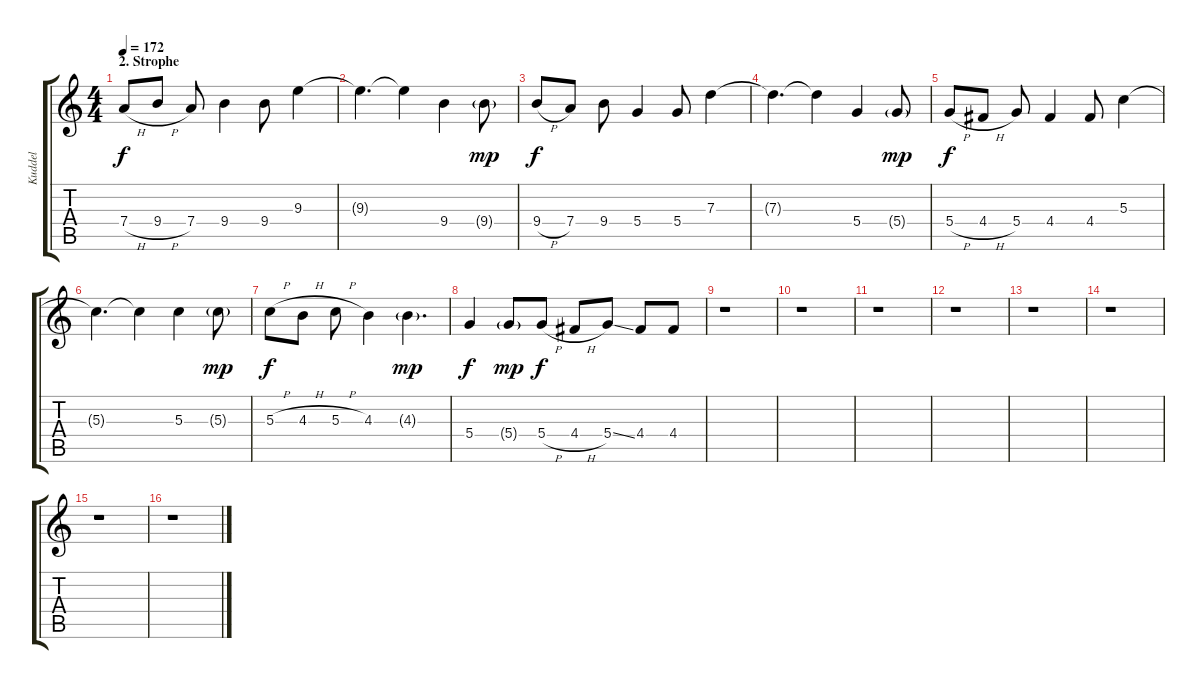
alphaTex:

\track ("Kuddel" "Kuddel") {instrument electricguitarclean}
\staff {score tabs}
\tuning (E4 B3 G3 D3 A2 E2) {hide}
\ts (4 4)
\section ("" "2. Strophe")
\tempo 172
\clef g2
\ks c
7.4{h}.8{dy f} 9.4{h}.8 7.4.8 9.4.4 9.4.8 9.3.4 |
9.3{t}.4{d} 9.3{t}.4 9.4.4 9.4{g}.8{dy mp} |
9.4{h}.8{dy f} 7.4.8 9.4.8 5.4.4 5.4.8 7.3.4 |
7.3{t}.4{d} 7.3{t}.4 5.4.4 5.4{g}.8{dy mp} |
5.4{h}.8{dy f} 4.4{h}.8 5.4.8 4.4.4 4.4.8 5.3.4 |
5.3{t}.4{d} 5.3{t}.4 5.3.4 5.3{g}.8{dy mp} |
5.3{h}.8{dy f} 4.3{h}.8 5.3{h}.8 4.3.4 4.3{g}.4{d dy mp} |
5.4.4{dy f} 5.4{g}.8{dy mp} 5.4{h}.8{dy f} 4.4{h}.8 5.4{ss}.8 4.4.8 4.4.8 |
r.1 |
r.1 |
r.1 |
r.1 |
r.1 |
r.1 |
r.1 |
r.1
